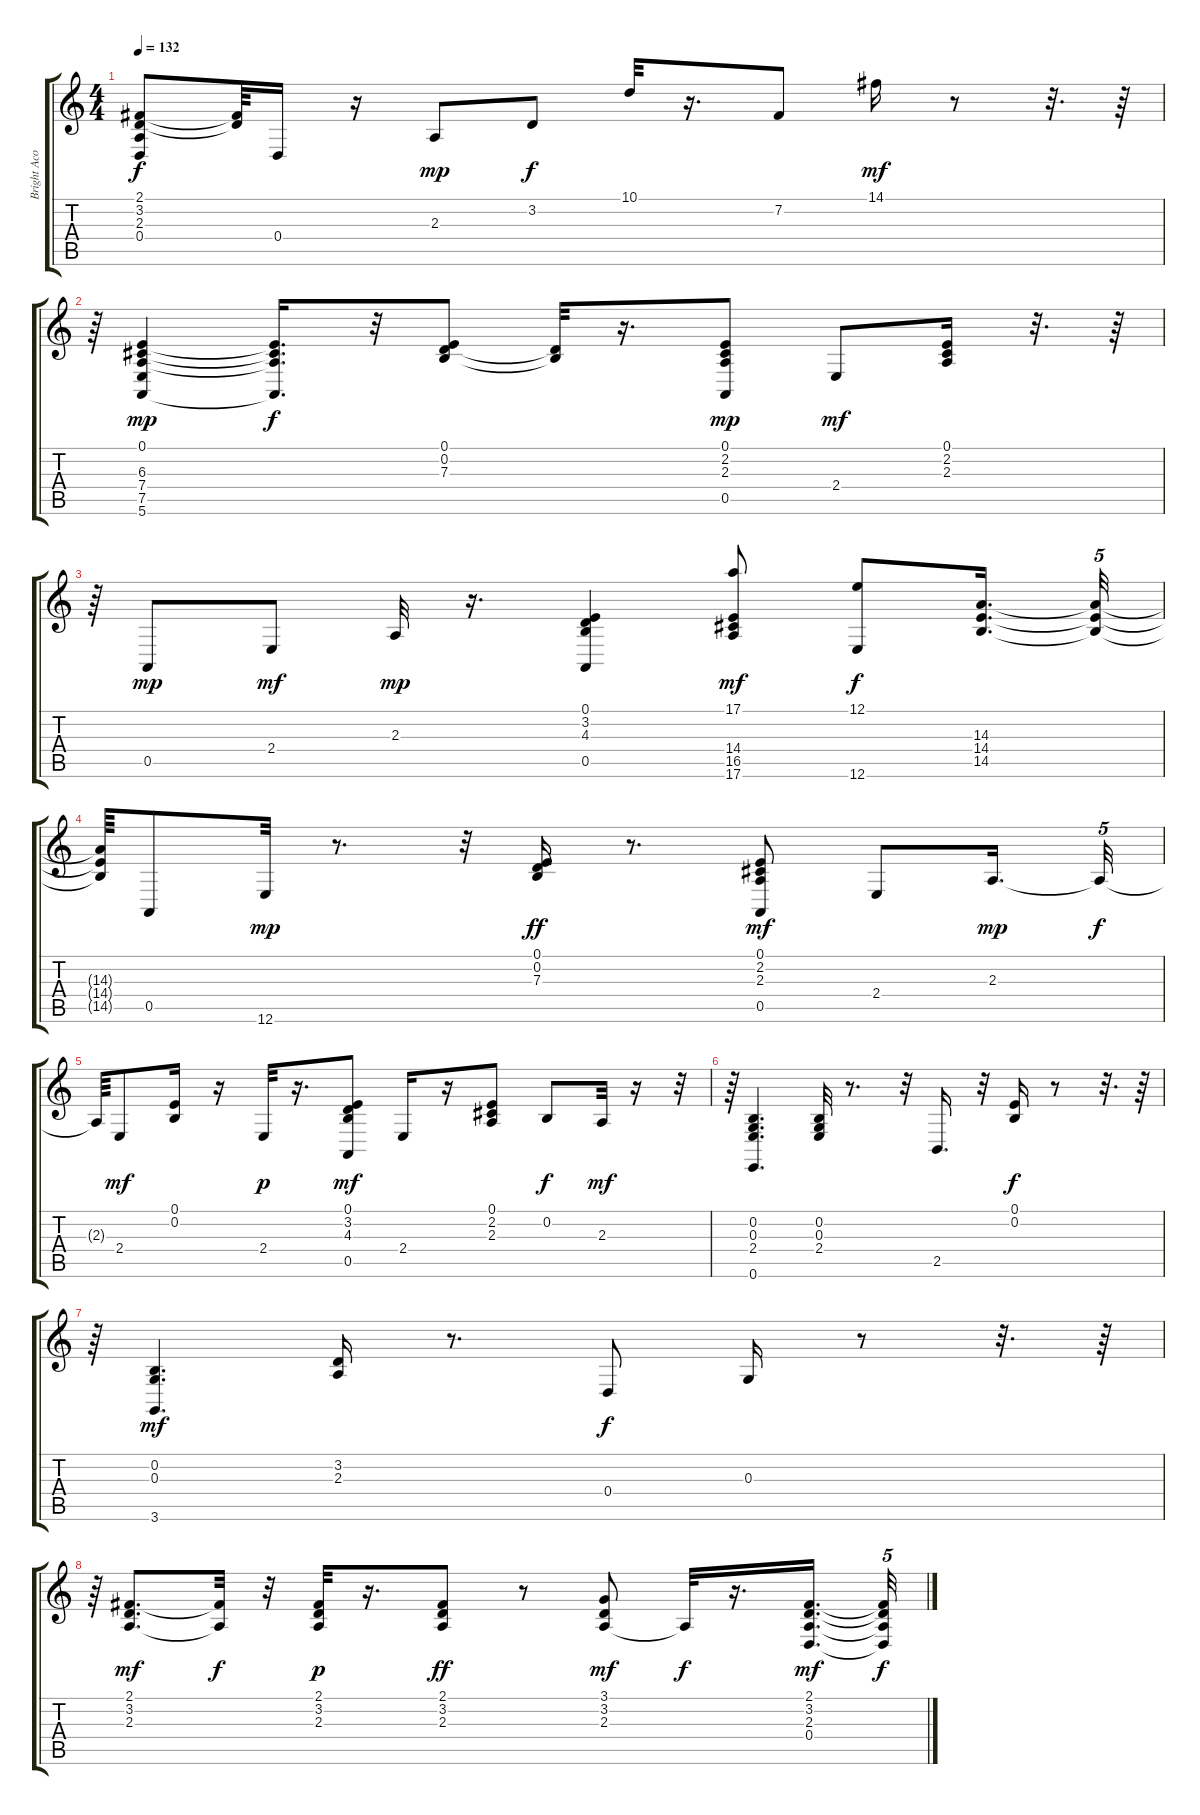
\track ("Bright Acoustic" "Bright Aco") {instrument brightacousticpiano}
\staff {score tabs}
\tuning (E4 B3 G3 D3 A2 E2) {hide}
\ts (4 4)
\tempo 132
\clef g2
\ks c
(2.1{t} 3.2{t} 2.3{t} 0.4{t}).8{dy f} (2.1{t} 3.2{t}).64 0.4.16 r.16 2.3.8{dy mp} 3.2.8{dy f} 10.1.32 r.16{d} 7.2.8 14.1.16{dy mf} r.8 r.32{d} r.64 |
r.64 (0.1 6.3 7.4 7.5 5.6).4{dy mp} (0.1{t} 6.3{t} 7.4{t} 5.6{t}).16{d dy f} r.32 (0.1 0.2 7.3).8 (0.2{t} 7.3{t}).32 r.16{d} (0.1 2.2 2.3 0.5).8{dy mp} 2.4.8{dy mf} (0.1 2.2 2.3).16 r.32{d} r.64 |
r.64 0.5.8{dy mp} 2.4.8{dy mf} 2.3.32{dy mp} r.16{d} (0.1 3.2 4.3 0.5).4 (17.1 14.4 16.5 17.6).8{dy mf} (12.1 12.6).8{dy f} (14.3 14.4 14.5).16{d} (14.3{t} 14.4{t} 14.5{t}).32{tu (5 4)} |
(14.3{t} 14.4{t} 14.5{t}).64 0.5.8 12.6.32{dy mp} r.8{d} r.32 (0.1 0.2 7.3).16{dy ff} r.8{d} (0.1 2.2 2.3 0.5).8{dy mf} 2.4.8 2.3.16{d dy mp} 2.3{t}.32{tu (5 4) dy f} |
2.3{t}.64 2.4.8{dy mf} (0.1 0.2).16 r.16 2.4.32{dy p} r.16{d} (0.1 3.2 4.3 0.5).8{dy mf} 2.4.16 r.16 (0.1 2.2 2.3).8 0.2.8{dy f} 2.3.32{dy mf} r.16 r.32{tu (5 4)} |
r.64 (0.2 0.3 2.4 0.6).4{d} (0.2 0.3 2.4).32 r.8{d} r.32 2.5.16{d} r.32 (0.1 0.2).16{dy f} r.8 r.32{d} r.64 |
r.64 (0.2 0.3 3.6).4{d dy mf} (3.2 2.3).16 r.8{d} 0.4.8{dy f} 0.3.16 r.8 r.32{d} r.64 |
r.64 (2.1 3.2 2.3).8{d dy mf} (2.1{t} 2.3{t}).32{dy f} r.32 (2.1 3.2 2.3).32{dy p} r.16{d} (2.1 3.2 2.3).8{dy ff} r.8 (3.1 3.2 2.3).8{dy mf} 2.3{t}.32{dy f} r.16{d} (2.1 3.2 2.3 0.4).16{d dy mf} (2.1{t} 3.2{t} 2.3{t} 0.4{t}).32{tu (5 4) dy f}
